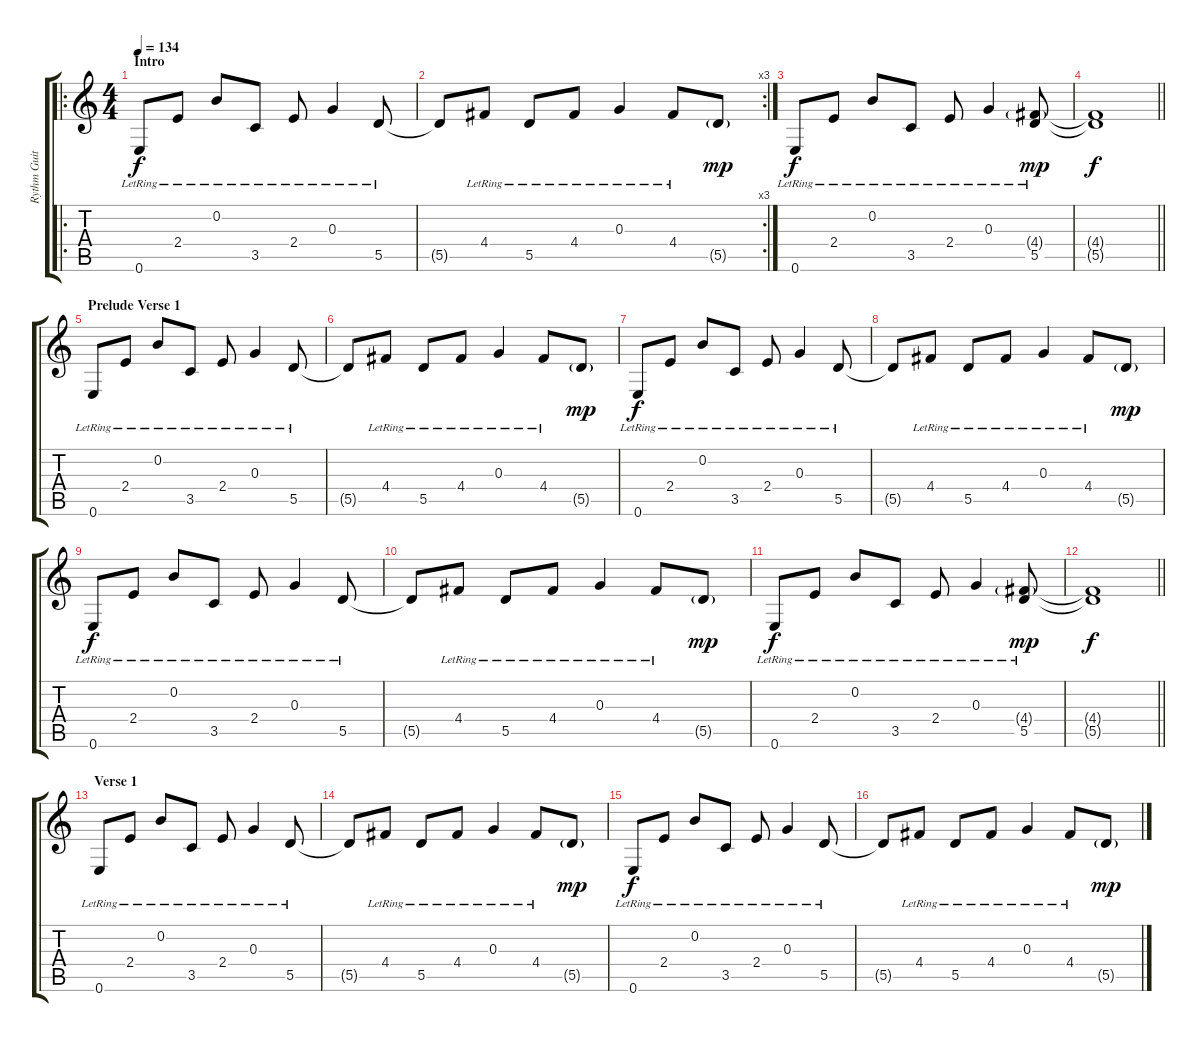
\track ("Rythm Guitar" "Rythm Guit") {instrument electricguitarclean}
\staff {score tabs}
\tuning (E4 B3 G3 D3 A2 E2) {hide}
\ro
\ts (4 4)
\section ("" "Intro")
\tempo 134
\clef g2
\ks c
0.6{lr}.8{dy f instrument electricguitarclean} 2.4{lr}.8 0.2{lr}.8 3.5{lr}.8 2.4{lr}.8 0.3{lr}.4 5.5{lr}.8 |
\rc 3
5.5{t}.8 4.4{lr}.8 5.5{lr}.8 4.4{lr}.8 0.3{lr}.4 4.4{lr}.8 5.5{g}.8{dy mp} |
0.6{lr}.8{dy f} 2.4{lr}.8 0.2{lr}.8 3.5{lr}.8 2.4{lr}.8 0.3{lr}.4 (4.4{g} 5.5{lr}).8{dy mp} |
\barLineRight lightlight
(4.4{t} 5.5{t}).1{dy f} |
\section ("" "Prelude Verse 1")
0.6{lr}.8 2.4{lr}.8 0.2{lr}.8 3.5{lr}.8 2.4{lr}.8 0.3{lr}.4 5.5{lr}.8 |
5.5{t}.8 4.4{lr}.8 5.5{lr}.8 4.4{lr}.8 0.3{lr}.4 4.4{lr}.8 5.5{g}.8{dy mp} |
0.6{lr}.8{dy f} 2.4{lr}.8 0.2{lr}.8 3.5{lr}.8 2.4{lr}.8 0.3{lr}.4 5.5{lr}.8 |
5.5{t}.8 4.4{lr}.8 5.5{lr}.8 4.4{lr}.8 0.3{lr}.4 4.4{lr}.8 5.5{g}.8{dy mp} |
0.6{lr}.8{dy f} 2.4{lr}.8 0.2{lr}.8 3.5{lr}.8 2.4{lr}.8 0.3{lr}.4 5.5{lr}.8 |
5.5{t}.8 4.4{lr}.8 5.5{lr}.8 4.4{lr}.8 0.3{lr}.4 4.4{lr}.8 5.5{g}.8{dy mp} |
0.6{lr}.8{dy f} 2.4{lr}.8 0.2{lr}.8 3.5{lr}.8 2.4{lr}.8 0.3{lr}.4 (4.4{g} 5.5{lr}).8{dy mp} |
\barLineRight lightlight
(4.4{t} 5.5{t}).1{dy f} |
\section ("" "Verse 1")
0.6{lr}.8 2.4{lr}.8 0.2{lr}.8 3.5{lr}.8 2.4{lr}.8 0.3{lr}.4 5.5{lr}.8 |
5.5{t}.8 4.4{lr}.8 5.5{lr}.8 4.4{lr}.8 0.3{lr}.4 4.4{lr}.8 5.5{g}.8{dy mp} |
0.6{lr}.8{dy f} 2.4{lr}.8 0.2{lr}.8 3.5{lr}.8 2.4{lr}.8 0.3{lr}.4 5.5{lr}.8 |
5.5{t}.8 4.4{lr}.8 5.5{lr}.8 4.4{lr}.8 0.3{lr}.4 4.4{lr}.8 5.5{g}.8{dy mp}
